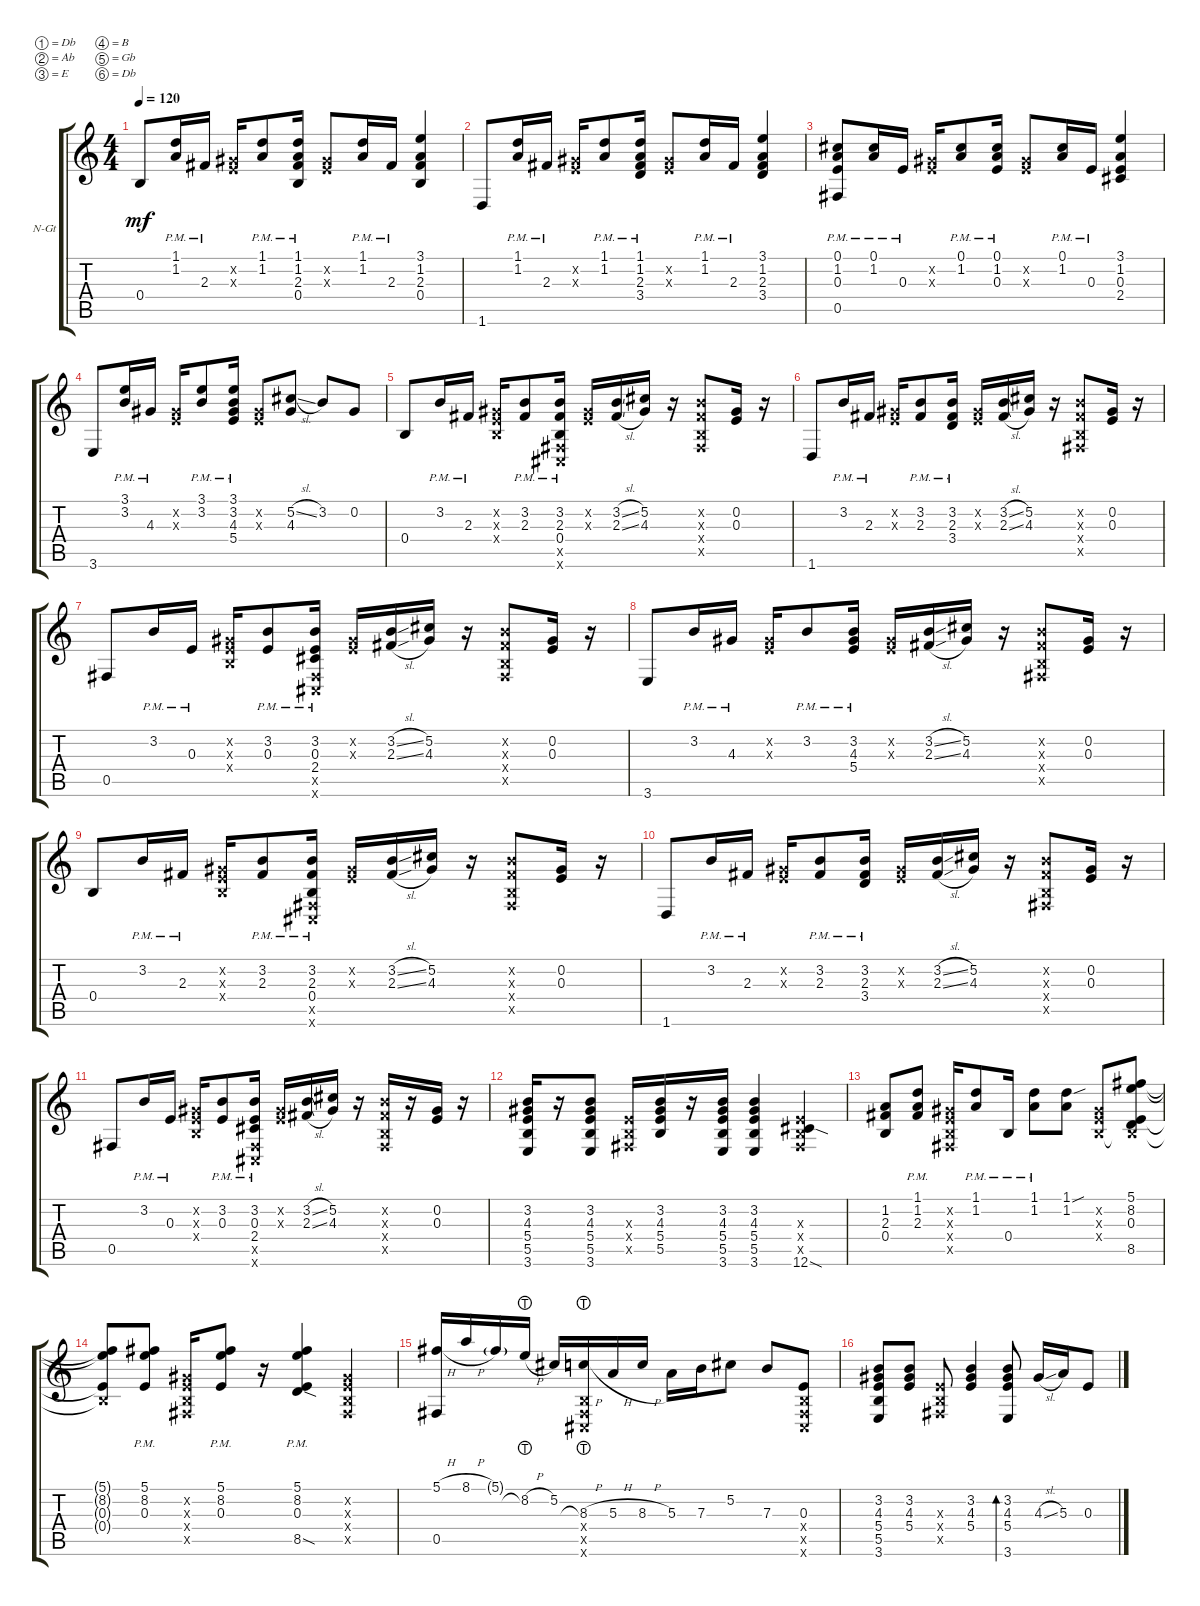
\defaultSystemsLayout 4
\bracketExtendMode groupsimilarinstruments
\firstSystemTrackNameOrientation horizontal
\otherSystemsTrackNameOrientation horizontal
\track ("Nylon Guitar" "N-Gt") {instrument acousticguitarnylon}
\staff {score tabs}
\tuning (Db4 Ab3 E3 B2 Gb2 Db2)
\ts (4 4)
\tempo 120
\clef g2
\ks c
0.4.8{dy mf} (1.2{pm} 1.1{pm}).16 2.3{pm}.16 (0.2{x} 0.3{x}).16 (1.1{pm} 1.2{pm}).8 (0.4{pm} 2.3{pm} 1.2{pm} 1.1{pm}).16 (0.2{x} 0.3{x}).8 (1.2{pm} 1.1{pm}).16 2.3{pm}.16 (2.3 1.2 3.1 0.4).4 |
1.6.8 (1.2{pm} 1.1{pm}).16 2.3{pm}.16 (0.2{x} 0.3{x}).16 (1.1{pm} 1.2{pm}).8 (3.4{pm} 2.3{pm} 1.2{pm} 1.1{pm}).16 (0.2{x} 0.3{x}).8 (1.2{pm} 1.1{pm}).16 2.3{pm}.16 (2.3 1.2 3.1 3.4).4 |
(0.5 0.1{pm} 1.2 0.3).8 (1.2{pm} 0.1{pm}).16 0.3{pm}.16 (0.2{x} 0.3{x}).16 (0.1{pm} 1.2{pm}).8 (0.3{pm} 1.2{pm} 0.1{pm}).16 (0.2{x} 0.3{x}).8 (1.2{pm} 0.1{pm}).16 0.3{pm}.16 (0.3 1.2 3.1 2.4).4 |
3.6.8 (3.2{pm} 3.1{pm}).16 4.3{pm}.16 (0.2{x} 0.3{x}).16 (3.1{pm} 3.2{pm}).8 (5.4{pm} 4.3{pm} 3.2{pm} 3.1{pm}).16 (0.2{x} 0.3{x}).8 (5.2{sl} 4.3).8 3.2.8 0.2.8 |
0.4.8 3.2{pm}.16 2.3{pm}.16 (0.2{x} 0.3{x} 0.4{x}).16 (3.2{pm} 2.3{pm}).8 (0.4{pm} 2.3{pm} 3.2{pm} 0.5{x} 0.6{x}).16 (0.2{x} 0.3{x}).16 (3.2{sl} 2.3{sl}).16 (5.2 4.3).16 r.16 (0.4{x} 0.5{x} 3.2{x} 2.3{x}).8 (0.2 0.3).16 r.16 |
1.6.8 3.2{pm}.16 2.3{pm}.16 (0.2{x} 0.3{x}).16 (3.2{pm} 2.3{pm}).8 (3.4{pm} 2.3{pm} 3.2{pm}).16 (0.2{x} 0.3{x}).16 (3.2{sl} 2.3{sl}).16 (5.2 4.3).16 r.16 (0.4{x} 0.5{x} 3.2{x} 2.3{x}).8 (0.2 0.3).16 r.16 |
0.5.8 3.2{pm}.16 0.3{pm}.16 (0.2{x} 0.3{x} 0.4{x}).16 (3.2{pm} 0.3{pm}).8 (2.4{pm} 0.3{pm} 3.2{pm} 0.5{x} 0.6{x}).16 (0.2{x} 0.3{x}).16 (3.2{sl} 2.3{sl}).16 (5.2 4.3).16 r.16 (0.4{x} 0.5{x} 3.2{x} 2.3{x}).8 (0.2 0.3).16 r.16 |
3.6.8 3.2{pm}.16 4.3{pm}.16 (0.2{x} 0.3{x}).16 3.2{pm}.8 (5.4{pm} 4.3{pm} 3.2{pm}).16 (0.2{x} 0.3{x}).16 (3.2{sl} 2.3{sl}).16 (5.2 4.3).16 r.16 (0.4{x} 0.5{x} 3.2{x} 2.3{x}).8 (0.2 0.3).16 r.16 |
0.4.8 3.2{pm}.16 2.3{pm}.16 (0.2{x} 0.3{x} 0.4{x}).16 (3.2{pm} 2.3{pm}).8 (0.4{pm} 2.3{pm} 3.2{pm} 0.5{x} 0.6{x}).16 (0.2{x} 0.3{x}).16 (3.2{sl} 2.3{sl}).16 (5.2 4.3).16 r.16 (0.4{x} 0.5{x} 3.2{x} 2.3{x}).8 (0.2 0.3).16 r.16 |
1.6.8 3.2{pm}.16 2.3{pm}.16 (0.2{x} 0.3{x}).16 (3.2{pm} 2.3{pm}).8 (3.4{pm} 2.3{pm} 3.2{pm}).16 (0.2{x} 0.3{x}).16 (3.2{sl} 2.3{sl}).16 (5.2 4.3).16 r.16 (0.4{x} 0.5{x} 3.2{x} 2.3{x}).8 (0.2 0.3).16 r.16 |
0.5.8 3.2{pm}.16 0.3{pm}.16 (0.2{x} 0.3{x} 0.4{x}).16 (3.2{pm} 0.3{pm}).8 (2.4{pm} 0.3{pm} 3.2{pm} 0.5{x} 0.6{x}).16 (0.2{x} 0.3{x}).16 (3.2{sl} 2.3{sl}).16 (5.2 4.3).16 r.16 (0.4{x} 0.5{x} 3.2{x} 2.3{x}).16 r.16 (0.2 0.3).16 r.16 |
(3.6 5.5 5.4 4.3 3.2).16 r.16 (3.2 4.3 5.4 5.5 3.6).8 (0.5{x} 0.4{x} 0.3{x}).16 (5.5 5.4 4.3 3.2).16 r.16 (3.2 4.3 5.4 5.5 3.6).16 (3.2 4.3 5.4 5.5 3.6).4 (12.6{sod} 0.5{x} 0.4{x} 0.3{x}).4 |
(0.4 2.3 1.2).8 (1.2{pm} 1.1{pm} 2.3{pm}).8 (0.2{x} 0.3{x} 0.4{x} 0.5{x}).16 (1.1{pm} 1.2{pm}).8 0.4{pm}.16 (1.1{pm} 1.2{pm}).8 (1.1{sou} 1.2).8 (0.2{x} 0.3{x} 0.4{x}).8 (5.1 8.2 0.3 8.5 0.4{x t}).8 |
(0.4{x t} 0.3{t} 8.2{t} 5.1{t}).8 (8.2{pm} 5.1{pm} 0.3{pm}).8 (0.2{x} 0.3{x} 0.4{x} 0.5{x}).16 (5.1{pm} 8.2{pm} 0.3).8 r.16 (5.1{pm} 8.2{pm} 0.3 8.5{sod}).4 (0.3{x} 0.4{x} 0.2{x} 0.5{x}).4 |
(0.5 5.1{h}).16 8.1{h}.16 5.1{g}.16 8.2{h lht}.16 5.2.16 (8.3{h lht} 0.4{x} 0.5{x} 0.6{x}).16 5.3{h}.16 8.3{h}.16 5.3.16 7.3.16 5.2.8 7.3.8 (0.4{x} 0.5{x} 0.6{x} 0.3).8 |
(3.6 5.5 5.4 4.3 3.2).8 (5.4 4.3 3.2).8 (0.5{x} 0.4{x} 0.3{x}).8 (5.4 4.3 3.2).4 (3.6 5.4 4.3 3.2).8{bd 119} 4.3{sl}.16 5.3.16 0.3.8
